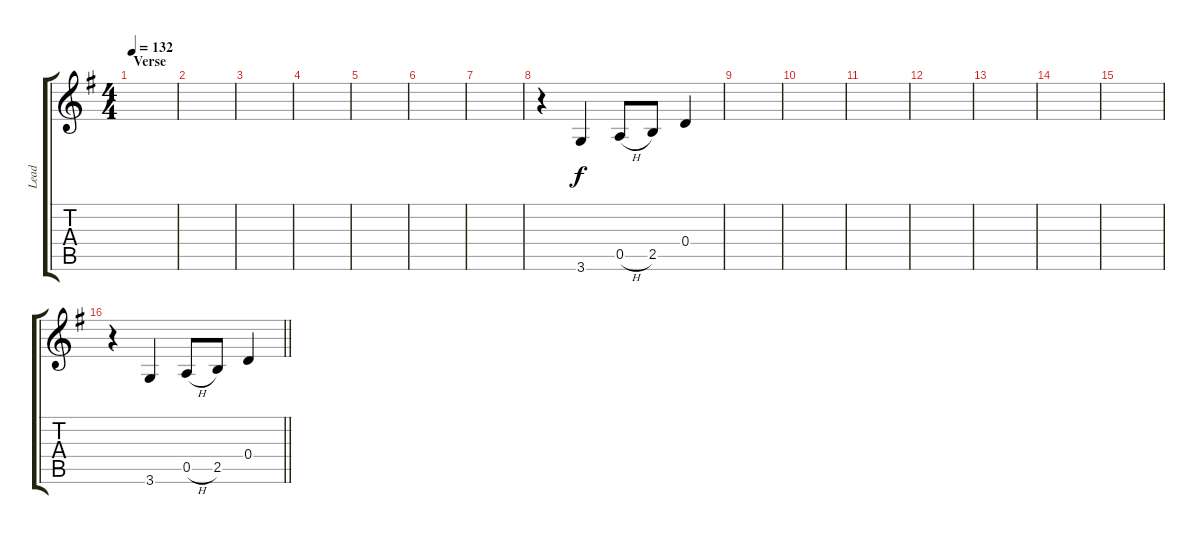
\track ("Lead" "Lead") {instrument overdrivenguitar}
\staff {score tabs}
\tuning (E4 B3 G3 D3 A2 E2) {hide}
\ts (4 4)
\section ("" "Verse")
\tempo 132
\clef g2
\ks g
|
|
|
|
|
|
|
r.4 3.6.4 0.5{h}.8 2.5.8 0.4.4 |
|
|
|
|
|
|
|
\barLineRight lightlight
r.4 3.6.4 0.5{h}.8 2.5.8 0.4.4
